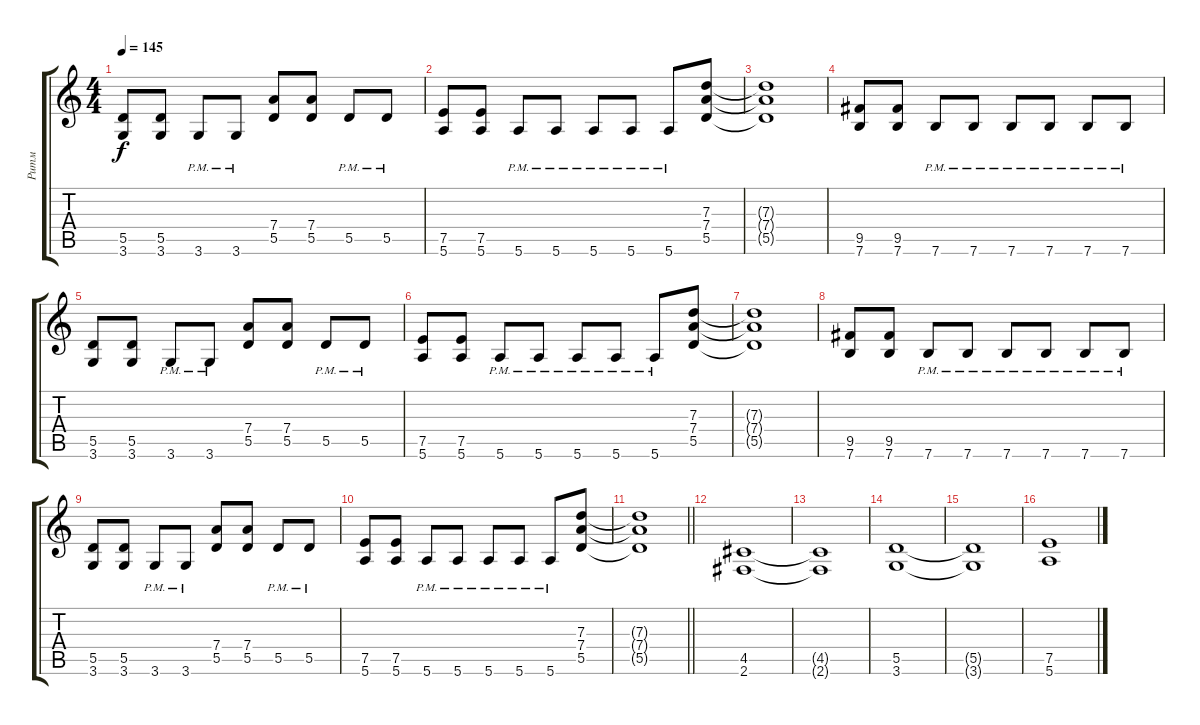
\track ("Ритм" "Ритм") {instrument distortionguitar}
\staff {score tabs}
\tuning (E4 B3 G3 D3 A2 E2) {hide}
\ts (4 4)
\tempo 145
\clef g2
\ks c
(5.5 3.6).8{dy f} (5.5 3.6).8 3.6{pm}.8 3.6{pm}.8 (7.4 5.5).8 (7.4 5.5).8 5.5{pm}.8 5.5{pm}.8 |
(7.5 5.6).8 (7.5 5.6).8 5.6{pm}.8 5.6{pm}.8 5.6{pm}.8 5.6{pm}.8 5.6{pm}.8 (7.3 7.4 5.5).8 |
(7.3{t} 7.4{t} 5.5{t}).1 |
(9.5 7.6).8 (9.5 7.6).8 7.6{pm}.8 7.6{pm}.8 7.6{pm}.8 7.6{pm}.8 7.6{pm}.8 7.6{pm}.8 |
(5.5 3.6).8 (5.5 3.6).8 3.6{pm}.8 3.6{pm}.8 (7.4 5.5).8 (7.4 5.5).8 5.5{pm}.8 5.5{pm}.8 |
(7.5 5.6).8 (7.5 5.6).8 5.6{pm}.8 5.6{pm}.8 5.6{pm}.8 5.6{pm}.8 5.6{pm}.8 (7.3 7.4 5.5).8 |
(7.3{t} 7.4{t} 5.5{t}).1 |
(9.5 7.6).8 (9.5 7.6).8 7.6{pm}.8 7.6{pm}.8 7.6{pm}.8 7.6{pm}.8 7.6{pm}.8 7.6{pm}.8 |
(5.5 3.6).8 (5.5 3.6).8 3.6{pm}.8 3.6{pm}.8 (7.4 5.5).8 (7.4 5.5).8 5.5{pm}.8 5.5{pm}.8 |
(7.5 5.6).8 (7.5 5.6).8 5.6{pm}.8 5.6{pm}.8 5.6{pm}.8 5.6{pm}.8 5.6{pm}.8 (7.3 7.4 5.5).8 |
\barLineRight lightlight
(7.3{t} 7.4{t} 5.5{t}).1 |
(4.5 2.6).1{instrument distortionguitar} |
(4.5{t} 2.6{t}).1 |
(5.5 3.6).1 |
(5.5{t} 3.6{t}).1 |
(7.5 5.6).1
